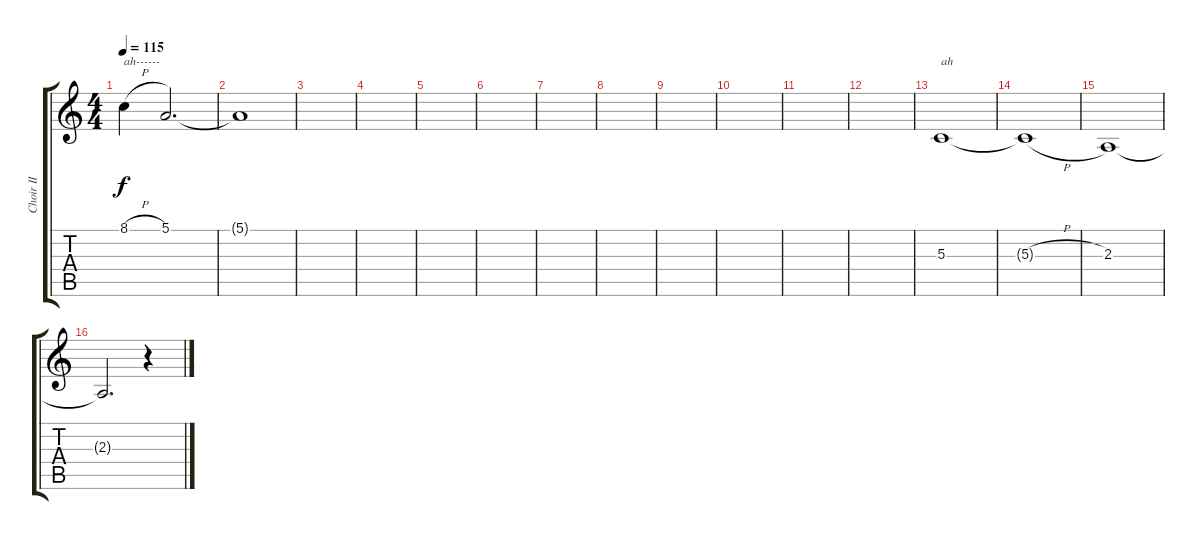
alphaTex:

\track ("Choir II" "Choir II") {instrument choiraahs}
\staff {score tabs}
\tuning (E4 B3 G3 D3 A2 E2) {hide}
\ts (4 4)
\tempo 115
\clef g2
\ks c
8.1{h}.4{txt "ah------" dy f} 5.1.2{d} |
5.1{t}.1 |
|
|
|
|
|
|
|
|
|
|
5.3.1{txt "ah"} |
5.3{h t}.1 |
2.3.1 |
2.3{t}.2{d} r.4
